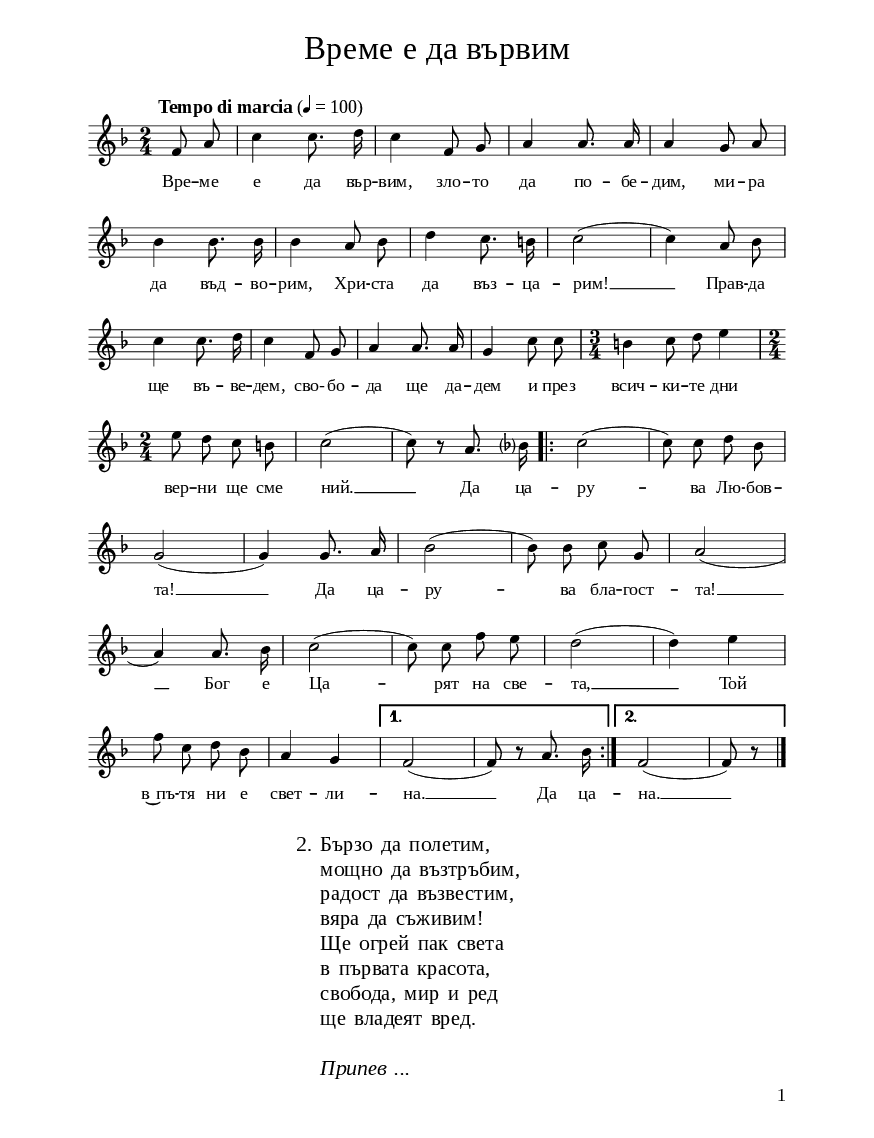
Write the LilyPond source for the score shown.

\version "2.24.3"

% include paper part and global functions
\include "include/globals.ily"

\bookpart {
  \label #'ref042
  \tocItem \markup "Време е да вървим"
  \include "include/bookpart-paper.ily"
  \score {
    \include "include/score-layout.ily"

    \new Voice \absolute  {
      \clef treble
      \key f \major
      \time 2/4
      \tempoFunc "Tempo di marcia" 4 "100"
      \autoBeamOff
      \partial 4

      f'8 a'8 | c''4 c''8. d''16 |  c''4 f'8 g'8 | a'4 a'8. a'16 | a'4 g'8 a'8  \break

      bes'4 bes'8. bes'16 | bes'4 a'8 bes'8 | d''4 c''8. b'16 | c''2 (| c''4) a'8 bes'8 | \break

      c''4 c''8. d''16 | c''4 f'8 g'8 | a'4 a'8. a'16 | g'4 c''8 c''8 | \time 3/4 b'4 c''8 d''8 e''4| \break


      \time 2/4 e''8 d''8 c''8 b'8 | c''2 (| c''8) r8 a'8. bes'?16 | \repeat volta 2 {
        c''2 (| c''8) c''8 d''8 bes'8  |\break

        g'2 (| g'4 ) g'8. a'16| bes'2 ( |  bes'8 ) bes'8 c''8 g'8|   a'2 ( | \break

        a'4 ) a'8. bes'16| c''2 ( | c''8 ) c''8 f''8 e''8 | d''2 (|d''4 ) e''4 \break

        f''8 c''8 d''8 bes'8 | a'4 g'4 |
      } \alternative { { f'2 ( | f'8 ) r8 a'8. bes'16 | } { f'2 (| f' 8 ) r8 \bar "|." \break } }

    }

    \addlyrics {
      Вре -- ме е да вър -- вим, зло -- то да по -- бе -- дим, ми -- ра
      да въд -- во -- рим, Хри -- ста да въз -- ца -- рим! __   Прав -- да
      ще въ -- ве -- дем, "сво-" -- бо -- да ще да -- дем и през всич -- ки -- те
      дни вер -- ни ще сме ний. __  Да ца -- ру -- ва Лю -- бов -- та! __
      Да ца -- ру -- ва бла -- гост -- та! __
      Бог е Ца -- рят на све -- та, __  Той в~пъ -- тя ни е свет -- ли  -- на. __ Да ца -- на. __
    }

    \header {
      title = \titleFunc "Време е да вървим" "Vreme e da vărvim"
    }

    \midi{}

  } % score

  \markup \empty-one

  \markup \fontsize #bgCoupletFontSize {
    \hspace #20
    \override #`(baseline-skip . ,bgCoupletBaselineSkip)
    \column {

      \line { 2. Бързо да полетим, }
      \line {   "   " мощно да възтръбим, }
      \line {   "   " радост да възвестим,  }
      \line {   "   " вяра да съживим! }
      \line {  "   " Ще огрей пак света }
      \line {   "   " в първата красота, }
      \line {   "   " свобода, мир и ред  }
      \line {   "   " ще владеят вред. }
      \line { "   " }
      \line { "   " \italic {Припев ... } }
    }

  } % markup





} % bookpart
